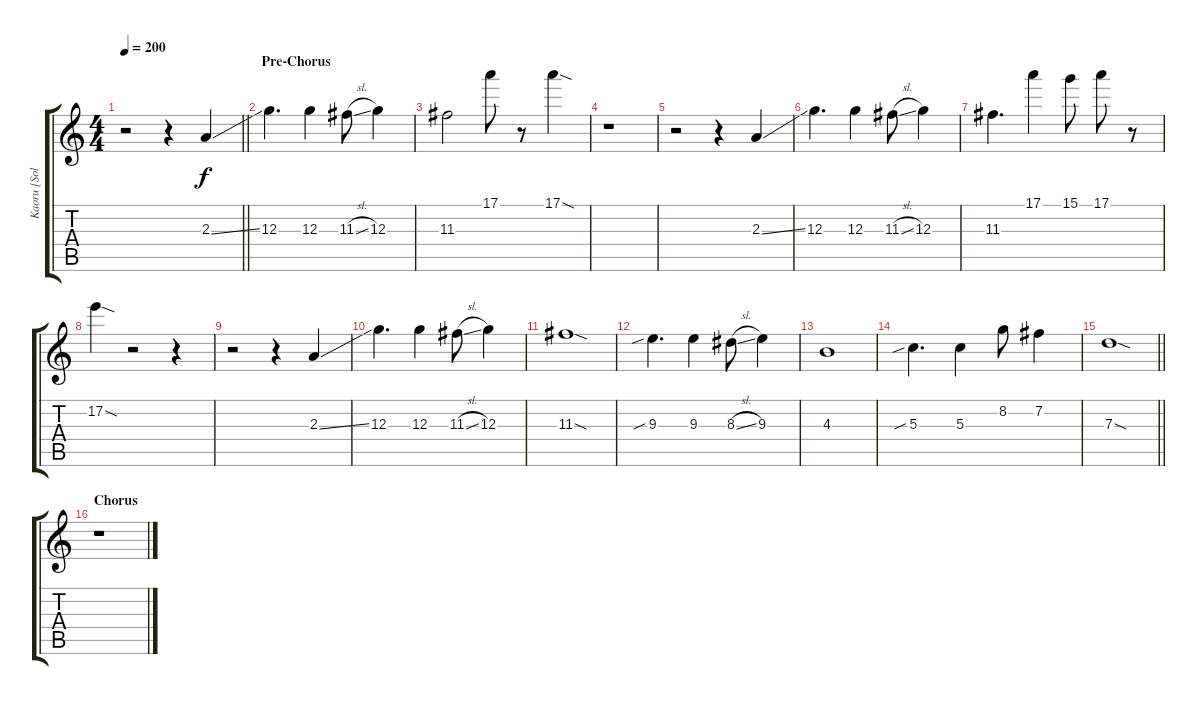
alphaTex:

\track ("Kaoru [Solo]" "Kaoru [Sol") {instrument distortionguitar}
\staff {score tabs}
\tuning (E4 B3 G3 D3 A2 E2) {hide}
\ts (4 4)
\tempo 200
\clef g2
\barLineRight lightlight
\ks c
r.2{dy f} r.4 2.3{ss}.4 |
\section ("" "Pre-Chorus")
12.3.4{d} 12.3.4 11.3{sl}.8 12.3.4 |
11.3.2 17.1.8 r.8 17.1{sod}.4 |
r.1 |
r.2 r.4 2.3{ss}.4 |
12.3.4{d} 12.3.4 11.3{sl}.8 12.3.4 |
11.3.4{d} 17.1.4 15.1.8 17.1.8 r.8 |
17.2{sod}.4 r.2 r.4 |
r.2 r.4 2.3{ss}.4 |
12.3.4{d} 12.3.4 11.3{sl}.8 12.3.4 |
11.3{sod}.1 |
9.3{sib}.4{d} 9.3.4 8.3{sl}.8 9.3.4 |
4.3.1 |
5.3{sib}.4{d} 5.3.4 8.2.8 7.2.4 |
\barLineRight lightlight
7.3{sod}.1 |
\section ("" "Chorus")
r.1
